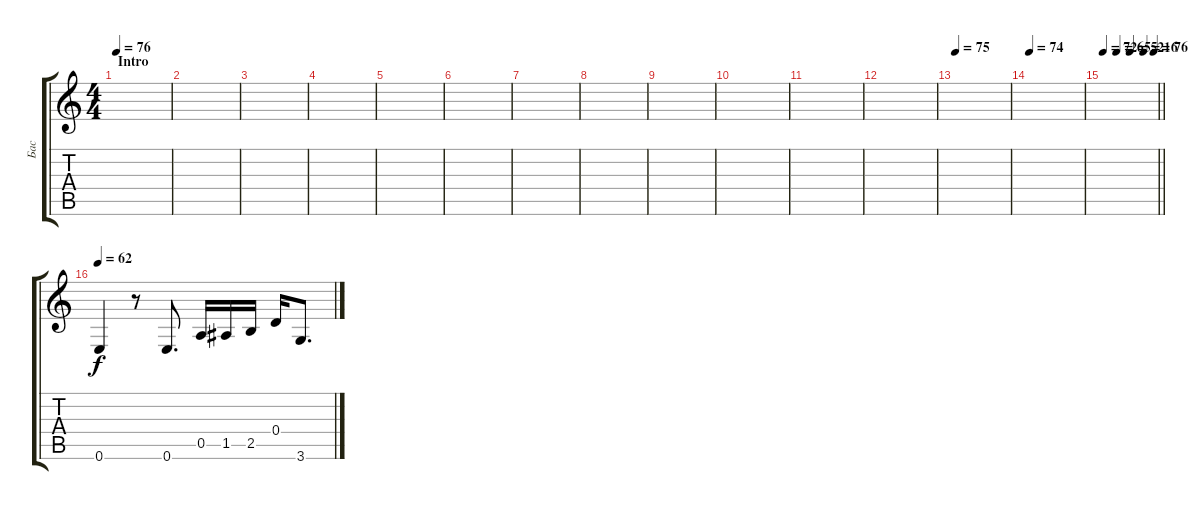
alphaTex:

\track ("Бас" "Бас") {instrument electricbassfinger}
\staff {score tabs}
\tuning (E4 B3 G3 D3 A2 E2) {hide}
\ts (4 4)
\section ("" "Intro")
\tempo 76
\clef g2
\ks c
|
|
|
|
|
|
|
|
|
|
|
|
\tempo 75
|
\tempo 74
|
\tempo 72
\tempo (65 0.25)
\tempo (52 0.5)
\tempo (16 0.75)
\tempo (76 0.9375)
\barLineRight lightlight
|
\tempo 62
0.6.4 r.8 0.6.8{d} 0.5.16 1.5.16 2.5.16 0.4.16 3.6.8{d}
